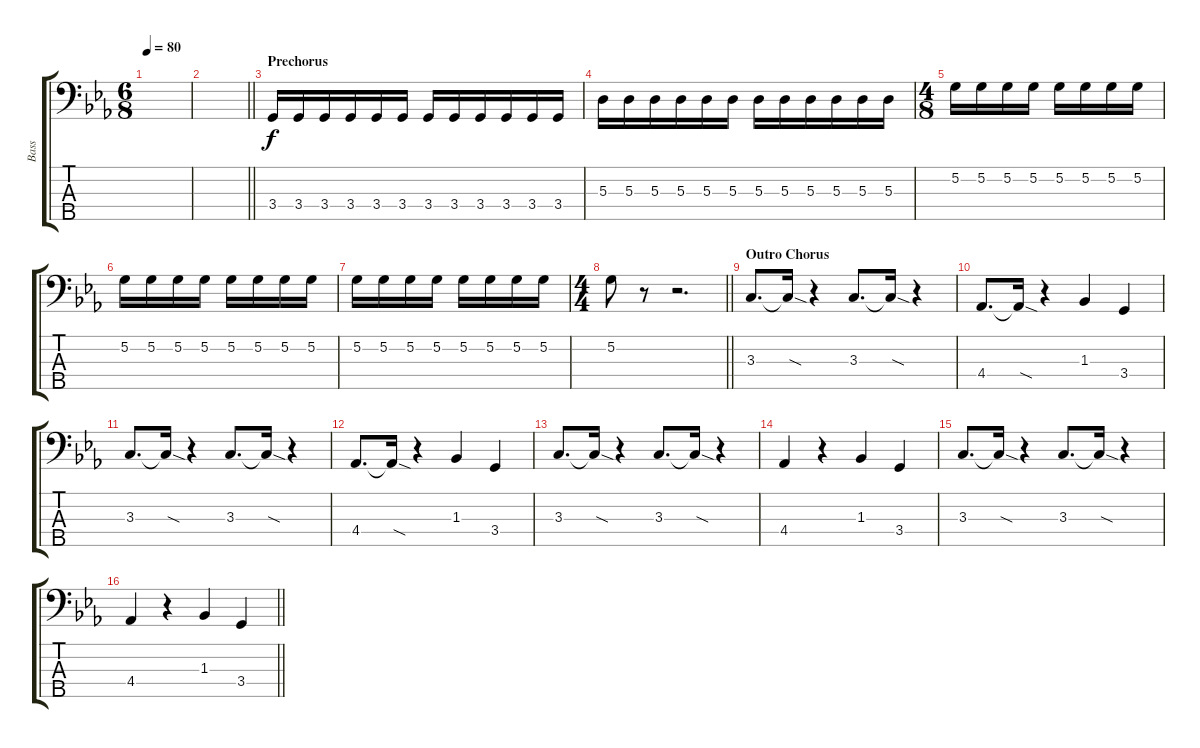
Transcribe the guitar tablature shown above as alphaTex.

\track ("Bass" "Bass") {instrument electricbassfinger}
\staff {score tabs}
\tuning (G2 D2 A1 E1 B0) {hide}
\ts (6 8)
\tempo 80
\clef f4
\ks cminor
|
\barLineRight lightlight
|
\section ("" "Prechorus")
3.4.16 3.4.16 3.4.16 3.4.16 3.4.16 3.4.16 3.4.16 3.4.16 3.4.16 3.4.16 3.4.16 3.4.16 |
5.3.16 5.3.16 5.3.16 5.3.16 5.3.16 5.3.16 5.3.16 5.3.16 5.3.16 5.3.16 5.3.16 5.3.16 |
\ts (4 8)
5.2.16 5.2.16 5.2.16 5.2.16 5.2.16 5.2.16 5.2.16 5.2.16 |
5.2.16 5.2.16 5.2.16 5.2.16 5.2.16 5.2.16 5.2.16 5.2.16 |
5.2.16 5.2.16 5.2.16 5.2.16 5.2.16 5.2.16 5.2.16 5.2.16 |
\ts (4 4)
\barLineRight lightlight
5.2.8 r.8 r.2{d} |
\section ("" "Outro Chorus")
3.3.8{d} 3.3{sod t}.16 r.4 3.3.8{d} 3.3{sod t}.16 r.4 |
4.4.8{d} 4.4{sod t}.16 r.4 1.3.4 3.4.4 |
3.3.8{d} 3.3{sod t}.16 r.4 3.3.8{d} 3.3{sod t}.16 r.4 |
4.4.8{d} 4.4{sod t}.16 r.4 1.3.4 3.4.4 |
3.3.8{d} 3.3{sod t}.16 r.4 3.3.8{d} 3.3{sod t}.16 r.4 |
4.4.4 r.4 1.3.4 3.4.4 |
3.3.8{d} 3.3{sod t}.16 r.4 3.3.8{d} 3.3{sod t}.16 r.4 |
\barLineRight lightlight
4.4.4 r.4 1.3.4 3.4.4
